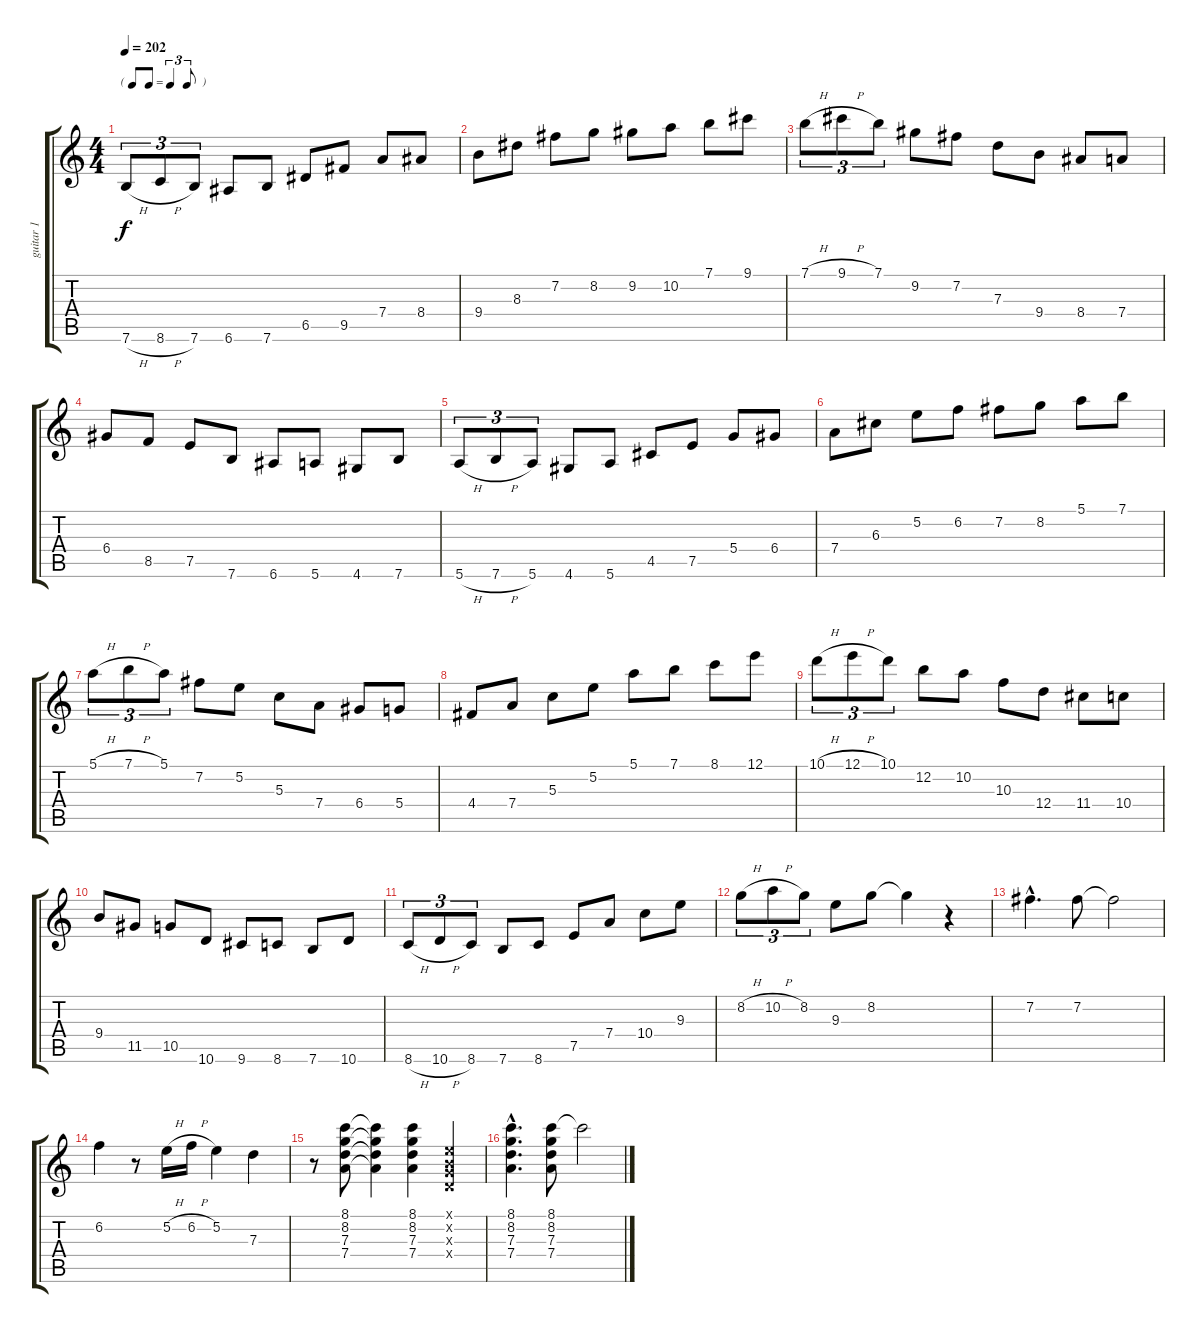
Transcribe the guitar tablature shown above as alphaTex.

\track ("guitar 1" "guitar 1") {instrument electricguitarjazz}
\staff {score tabs}
\tuning (E4 B3 G3 D3 A2 E2) {hide}
\ts (4 4)
\tf triplet8th
\tempo 202
\clef g2
\ks c
7.6{h}.8{tu (3 2) dy f} 8.6{h}.8{tu (3 2)} 7.6.8{tu (3 2)} 6.6.8 7.6.8 6.5.8 9.5.8 7.4.8 8.4.8 |
9.4.8 8.3.8 7.2.8 8.2.8 9.2.8 10.2.8 7.1.8 9.1.8 |
7.1{h}.8{tu (3 2)} 9.1{h}.8{tu (3 2)} 7.1.8{tu (3 2)} 9.2.8 7.2.8 7.3.8 9.4.8 8.4.8 7.4.8 |
6.4.8 8.5.8 7.5.8 7.6.8 6.6.8 5.6.8 4.6.8 7.6.8 |
5.6{h}.8{tu (3 2)} 7.6{h}.8{tu (3 2)} 5.6.8{tu (3 2)} 4.6.8 5.6.8 4.5.8 7.5.8 5.4.8 6.4.8 |
7.4.8 6.3.8 5.2.8 6.2.8 7.2.8 8.2.8 5.1.8 7.1.8 |
5.1{h}.8{tu (3 2)} 7.1{h}.8{tu (3 2)} 5.1.8{tu (3 2)} 7.2.8 5.2.8 5.3.8 7.4.8 6.4.8 5.4.8 |
4.4.8 7.4.8 5.3.8 5.2.8 5.1.8 7.1.8 8.1.8 12.1.8 |
10.1{h}.8{tu (3 2)} 12.1{h}.8{tu (3 2)} 10.1.8{tu (3 2)} 12.2.8 10.2.8 10.3.8 12.4.8 11.4.8 10.4.8 |
9.4.8 11.5.8 10.5.8 10.6.8 9.6.8 8.6.8 7.6.8 10.6.8 |
8.6{h}.8{tu (3 2)} 10.6{h}.8{tu (3 2)} 8.6.8{tu (3 2)} 7.6.8 8.6.8 7.5.8 7.4.8 10.4.8 9.3.8 |
8.2{h}.8{tu (3 2)} 10.2{h}.8{tu (3 2)} 8.2.8{tu (3 2)} 9.3.8 8.2.8 8.2{t}.4 r.4 |
7.2{hac}.4{d} 7.2.8 7.2{t}.2 |
6.2.4 r.8 5.2{h}.16 6.2{h}.16 5.2.4 7.3.4 |
r.8 (8.1 8.2 7.3 7.4).8 (8.1{t} 8.2{t} 7.3{t} 7.4{t}).4 (8.1 8.2 7.3 7.4).4 (0.1{x} 0.2{x} 0.3{x} 0.4{x}).4 |
(8.1{hac} 8.2{hac} 7.3{hac} 7.4{hac}).4{d} (8.1 8.2 7.3 7.4).8 8.1{t}.2
